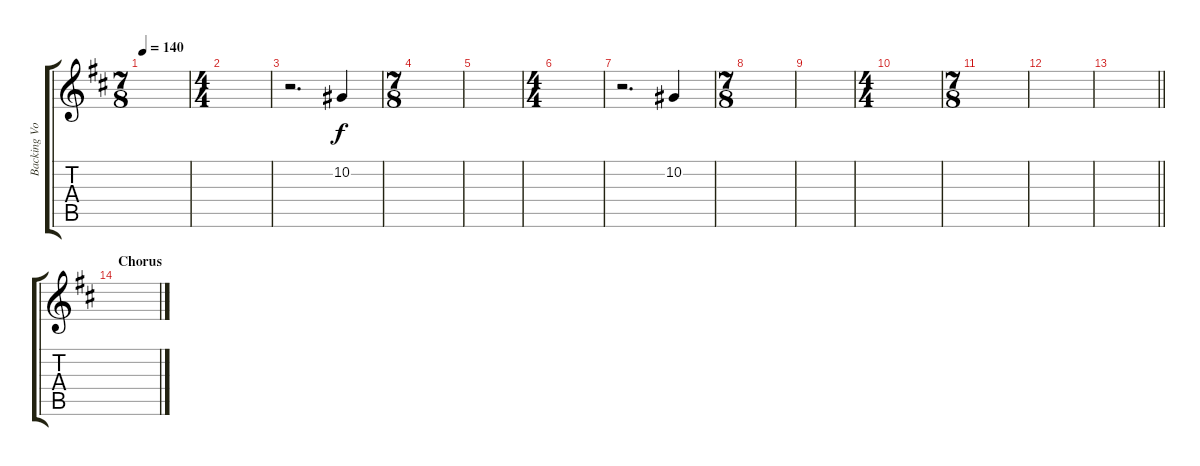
\track ("Backing Vocals" "Backing Vo") {instrument lead2sawtooth}
\staff {score tabs}
\tuning (Eb4 Bb3 Gb3 Db3 Ab2 Eb2) {hide}
\ts (7 8)
\tempo 140
\clef g2
\ks d
|
\ts (4 4)
|
r.2{d} 10.2.4 |
\ts (7 8)
|
|
\ts (4 4)
|
r.2{d} 10.2.4 |
\ts (7 8)
|
|
\ts (4 4)
|
\ts (7 8)
|
|
\barLineRight lightlight
|
\section ("" "Chorus")
